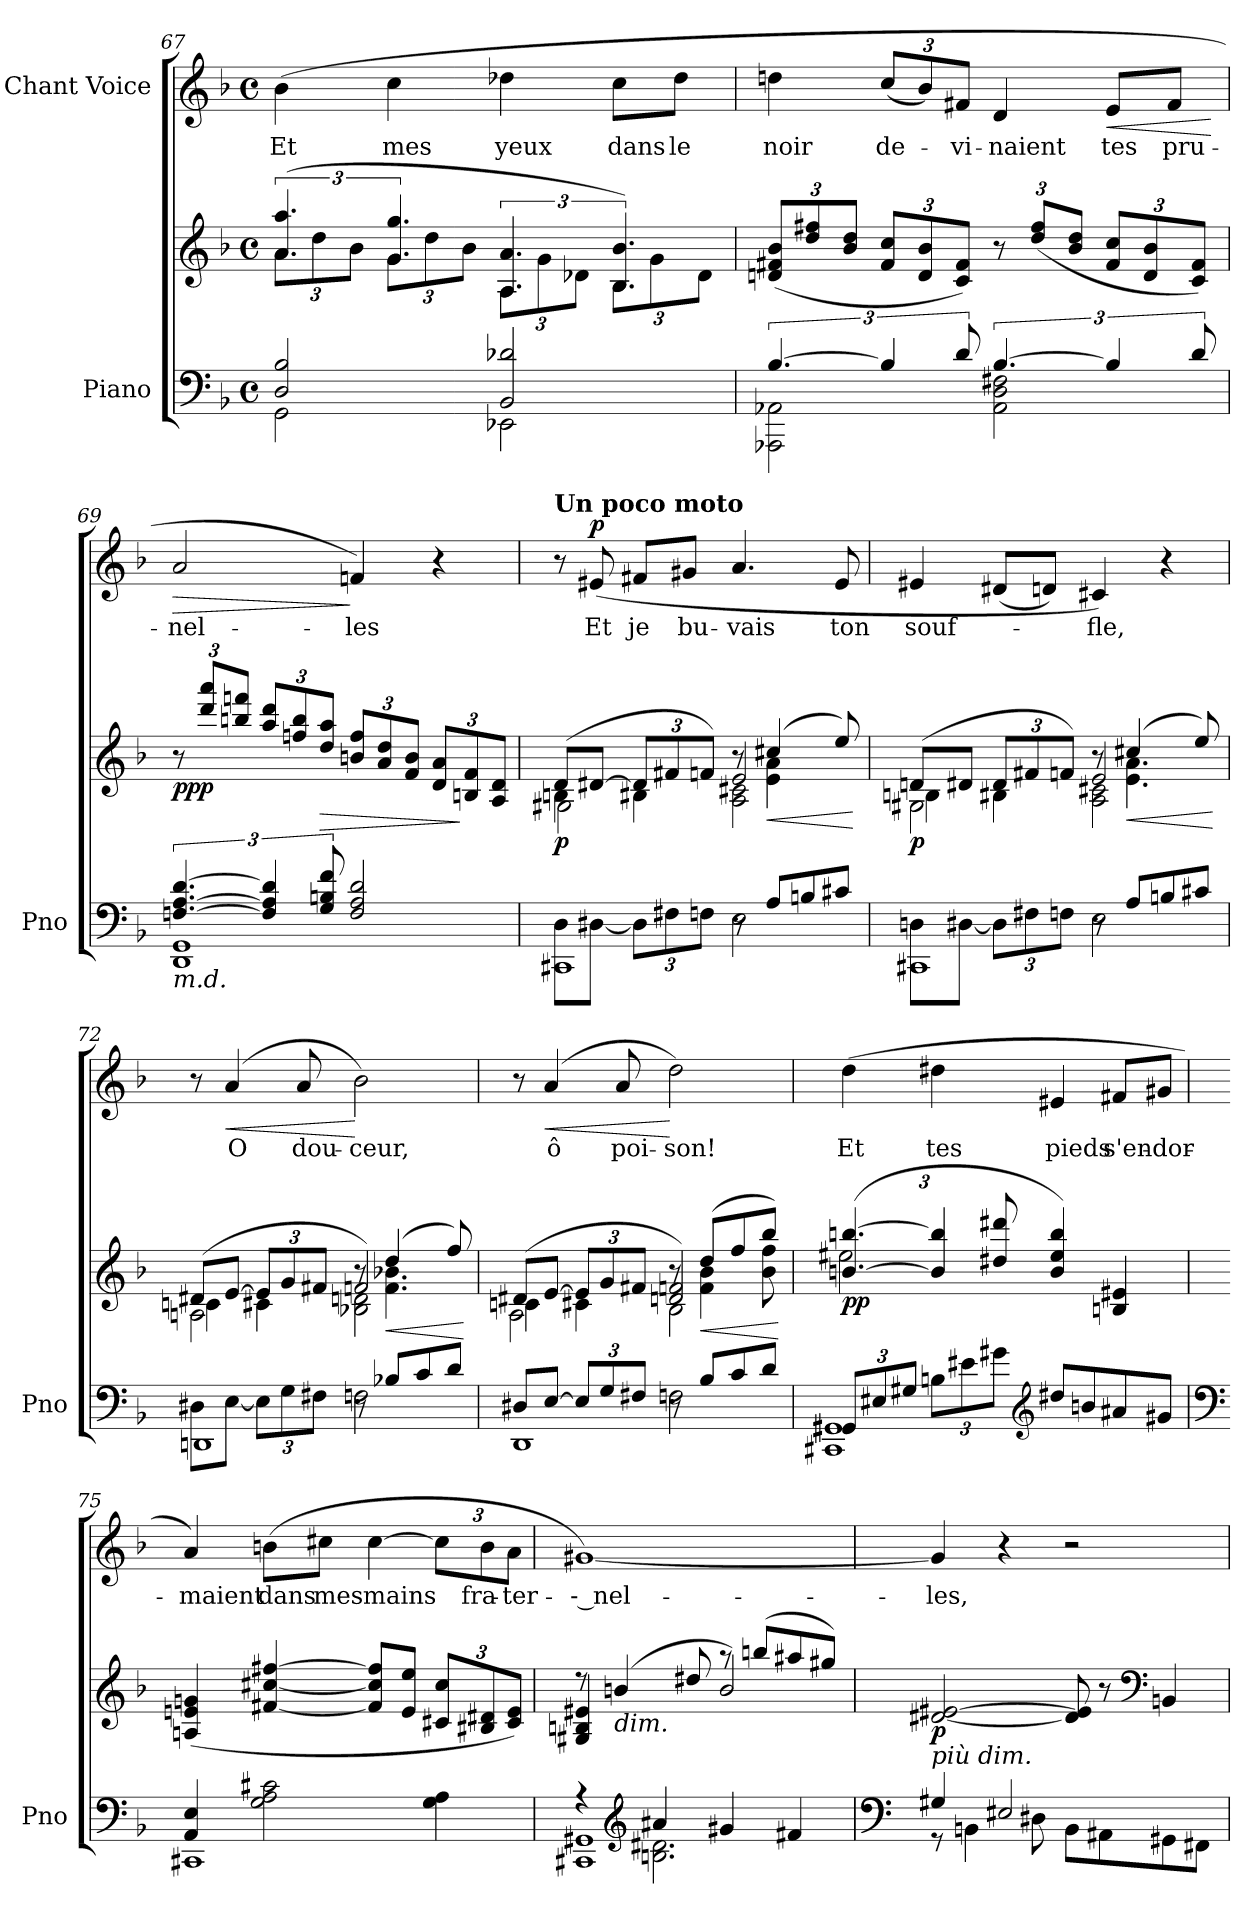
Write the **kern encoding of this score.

**kern	**kern	**dynam	**kern	**text	**dynam
*part2	*part2	*part2	*part1	*part1	*part1
*staff3	*staff2	*staff2/3	*staff1	*staff1	*staff1
*I"Piano	*	*	*I"Chant Voice	*	*
*I'Pno	*	*	*	*	*
!!LO:LB:g=z
*clefF4	*clefG2	*	*clefG2	*	*
*k[b-]	*k[b-]	*	*k[b-]	*	*
*M4/4	*M4/4	*	*M4/4	*	*
*met(c)	*met(c)	*	*met(c)	*	*
=67	=67	=67	=67	=67	=67
*^	*^	*	*	*	*
*	*	*	*Xbrackettup	*	*	*	*
!	!	!	!	!	!	!LO:LY:b	!LO:DY:b
!	!	!	!	!	!	!	!LO:DY:n=1:b
2D/ 2B-/	2GG\	(6.a/ 6.aa/	12a\L	.	(4b-\	Et	p other-dynamics
.	.	.	12dd\	.	.	.	.
.	.	.	12b-\J	.	.	.	.
!	!	!	!	!	!	!LO:LY:b	!
.	.	6.g/ 6.gg/	12g\L	.	4cc\	mes	.
.	.	.	12dd\	.	.	.	.
.	.	.	12b-\J	.	.	.	.
!	!	!	!	!	!	!LO:LY:b	!
2BB-/ 2d-X/	2EE-X\	6.A/ 6.a/	12A\L	.	4dd-X\	yeux	.
.	.	.	12g\	.	.	.	.
.	.	.	12d-X\J	.	.	.	.
!	!	!	!	!	!	!LO:LY:b	!
.	.	6.B-/ 6.b-/)	12B-\L	.	8cc\L	dans	.
.	.	.	12g\	.	.	.	.
!	!	!	!	!	!	!LO:LY:b	!
.	.	.	.	.	8dd-\J	le	.
.	.	.	12d-\J	.	.	.	.
=68	=68	=68	=68	=68	=68	=68	=68
!	!	!	!	!	!	!LO:LY:b	!
*	*	*v	*v	*	*	*	*
[6.B-/	2AAA-X\ 2AA-X\	(12dn/ 12f#X/ 12b-/L	.	4ddn\	noir	.
.	.	12dd/ 12ff#X/	.	.	.	.
.	.	12b-/ 12dd/J	.	.	.	.
*	*	*	*	*Xbrackettup	*	*
!	!	!	!	!	!LO:LY:b	!
6B-/]	.	12f#/ 12cc/L	.	(12cc/L	de-	.
.	.	12d/ 12b-/	.	12b-/)	.	.
!	!	!	!	!	!LO:LY:b	!
12d/	.	12c/ 12f#/J)	.	12f#X/J	vi-	.
!	!	!	!	!	!LO:LY:b	!
[6.B-/	2AA-\ 2D\ 2F#X\	12r	.	4d/	-naient	.
.	.	(12dd/ 12ff#/L	.	.	.	.
.	.	12b-/ 12dd/J	.	.	.	.
!	!	!	!	!	!LO:LY:b	!LO:HP:b
6B-/]	.	12f#/ 12cc/L	.	8e/L	tes	<
.	.	12d/ 12b-/	.	.	.	.
!	!	!	!	!	!LO:LY:b	!
.	.	.	.	8f#/J	pru-	.
12d/	.	12c/ 12f#/J)	.	.	.	.
*v	*v	*	*	*	*	*
.	.	.	.	.	[
=69	=69	=69	=69	=69	=69
*^	*	*	*	*	*
!LO:TX:b:i:t=m.d.	!	!	!	!	!	!
!	!	!	!LO:DY:b	!	!LO:LY:b	!LO:HP:b
[6.Fn/ [6.A/ [6.d/	1DD 1GG	12r	ppp	2a/	-nel-	>
.	.	12ddd/ 12aaa/L	.	.	.	.
.	.	12bbn/ 12fffn/J	.	.	.	.
6F/] 6A/] 6d/]	.	12aa/ 12ddd/L	.	.	.	.
.	.	12ffn/ 12bb/	.	.	.	.
!	!	!	!LO:HP:b	!	!	!
12G/ 12Bn/ 12f/	.	12dd/ 12aa/J	>	.	.	.
!	!	!	!	!	!LO:LY:b	!
2F/ 2A/ 2d/	.	12bn/ 12ff/L	.	4fn/)	-les	]
.	.	12a/ 12dd/	.	.	.	.
.	.	12f/ 12b/J	.	.	.	.
.	.	12d/ 12a/L	.	4r	.	.
.	.	12Bn/ 12f/	]	.	.	.
.	.	12A/ 12d/J	.	.	.	.
!!LO:PB:g=z
=70	=70	=70	=70	=70	=70	=70
*	*^	*^	*	*	*	*
*	*	*	*	*^	*	*	*	*
*	*	*	*	*	*^	*	*	*	*
*	*	*	*	*	*	*^	*	*	*	*
!	!	!	!	!	!	!	!	!	!LO:TX:a:B:t=Un poco moto	!	!
!	!	!	!	!	!	!	!	!LO:DY:b	!	!	!
2ryy	8D\L	1CC#X	(8d/L	8ryy	4Bn\	2ryy	2G#X\	p	8r	.	.
!	!	!	!	!	!	!	!	!	!	!LO:LY:b	!LO:DY:b
.	[8D#X\J	.	[8d#X/J	8ryy@	.	.	.	.	(8e#X/	Et	p
*	*Xbrackettup	*	*	*	*	*	*	*	*	*	*
!	!	!	!	!	!	!	!	!	!	!LO:LY:b	!
.	12D#\L]	.	12d#/L]	12ryy@	4B#X\	.	.	.	8f#X/L	je	.
.	12F#X\	.	12f#X/	24ryy@	.	.	.	.	.	.	.
!	!	!	!	!	!	!	!	!	!	!LO:LY:b	!
.	.	.	.	24ryy@	.	.	.	.	8g#X/J	bu-	.
.	12Fn\J	.	12fn/J)	12ryy@	.	.	.	.	.	.	.
!	!	!	!	!	!	!	!	!	!	!LO:LY:b	!
8r	2E\	.	8r	8ryy@	2e/	2A\ 2c#X\	2ryy	.	4.a/	-vais	.
!	!	!	!	!	!	!	!	!LO:HP:b	!	!	!
8A/L	.	.	(4cc#X/	4e\ 4a\	.	.	.	<	.	.	.
8Bn/	.	.	.	.	.	.	.	.	.	.	.
!	!	!	!	!	!	!	!	!	!	!LO:LY:b	!
8c#X/J	.	.	8ee/)	8ryy	.	.	.	.	8e#/	ton	.
*v	*v	*v	*	*	*	*	*	*	*	*	*
*	*v	*v	*v	*v	*v	*	*	*	*
.	.	[	.	.	.
=71	=71	=71	=71	=71	=71
*^	*^	*	*	*	*
*	*^	*	*^	*	*	*	*
*	*	*	*	*	*^	*	*	*	*
!	!	!	!	!	!	!	!LO:DY:b	!	!LO:LY:b	!
2ryy	8Dn\L	1CC#X	(8dn/L	8ryy	2G#X\	4Bn\	p	4e#X/	souf-	.
.	[8D#X\J	.	8d#X/J	8ryy@	.	.	.	.	.	.
.	12D#\L]	.	12d#/L	12ryy@	.	4B#X\	.	(8d#X/L	.	.
.	12F#X\	.	12f#X/	24ryy@	.	.	.	.	.	.
.	.	.	.	24ryy@	.	.	.	8dn/J)	.	.
.	12Fn\J	.	12fn/J)	12ryy@	.	.	.	.	.	.
!	!	!	!	!	!	!	!	!	!LO:LY:b	!
8r	2E\	.	8r	8ryy@	2e/	2A\ 2c#X\	.	4c#X/)	-fle,	.
!	!	!	!	!	!	!	!LO:HP:b	!	!	!
8A/L	.	.	(4cc#X/	4.e\ 4.a\	.	.	<	.	.	.
8Bn/	.	.	.	.	.	.	.	4r	.	.
8c#X/J	.	.	8ee/)	.	.	.	.	.	.	.
*v	*v	*v	*	*	*	*	*	*	*	*
*	*v	*v	*v	*v	*	*	*	*
.	.	[	.	.	.
=72	=72	=72	=72	=72	=72
*^	*^	*	*	*	*
*	*^	*	*^	*	*	*	*
*	*	*	*	*	*^	*	*	*	*
*	*	*	*	*	*	*^	*	*	*	*
2ryy	8D#X\L	1DDn	(8d#X/L	8ryy	2An\	2ryy	4cn\	.	8r	.	.
!	!	!	!	!	!	!	!	!	!	!LO:LY:b	!LO:HP:b
.	[8E\J	.	[8e/J	8ryy@	.	.	.	.	(4a/	O	<
.	12E\L]	.	12e/L]	12ryy@	.	.	4c#X\	.	.	.	.
.	12G\	.	12g/	24ryy@	.	.	.	.	.	.	.
!	!	!	!	!	!	!	!	!	!	!LO:LY:b	!
.	.	.	.	24ryy@	.	.	.	.	8a/	dou-	.
.	12F#X\J	.	12f#X/J	12ryy@	.	.	.	.	.	.	.
!	!	!	!	!	!	!	!	!	!	!LO:LY:b	!
8r	2Fn\	.	8r	8ryy@	2fn/)	2B-X\ 2dn\	2ryy	.	2b-\)	-ceur,	[
!	!	!	!	!	!	!	!	!LO:HP:b	!	!	!
8B-X/L	.	.	(4dd/	4.f\ 4.b-X\	.	.	.	<	.	.	.
8c/	.	.	.	.	.	.	.	.	.	.	.
8d/J	.	.	8ff/)	.	.	.	.	.	.	.	.
*v	*v	*v	*	*	*	*	*	*	*	*	*
*	*v	*v	*v	*v	*v	*	*	*	*
.	.	[	.	.	.
!!LO:LB:g=z
=73	=73	=73	=73	=73	=73
*^	*^	*	*	*	*
*	*^	*	*^	*	*	*	*
*	*	*	*	*	*^	*	*	*	*
8D#X/L	2ryy	1DD	(8d#X/L	4cn\	2ryy	2A\	.	8r	.	.
!	!	!	!	!	!	!	!	!	!LO:LY:b	!LO:HP:b
[8E/J	.	.	[8e/J	.	.	.	.	(4a/	ô	<
12E/L]	.	.	12e/L]	4c#X\	.	.	.	.	.	.
12G/	.	.	12g/	.	.	.	.	.	.	.
!	!	!	!	!	!	!	!	!	!LO:LY:b	!
.	.	.	.	.	.	.	.	8a/	poi-	.
12F#X/J	.	.	12f#X/J	.	.	.	.	.	.	.
!	!	!	!	!	!	!	!	!	!LO:LY:b	!
8r	2Fn\	.	8r	8ryy	2dn/ 2fn/)	2B-\	.	2dd\)	-son!	[
!	!	!	!	!	!	!	!LO:HP:b	!	!	!
8B-/L	.	.	(8dd/L	4f\ 4b-\	.	.	<	.	.	.
8c/	.	.	8ff/	.	.	.	.	.	.	.
8d/J	.	.	8bb-/J)	8b-\ 8ff\	.	.	.	.	.	.
*v	*v	*v	*	*	*	*	*	*	*	*
*	*v	*v	*v	*v	*	*	*	*
.	.	[	.	.	.
=74	=74	=74	=74	=74	=74
*brackettup	*	*	*	*	*
*^	*^	*	*	*	*
!	!	!	!	!LO:DY:b	!	!LO:LY:b	!LO:DY:b
!	!	!	!	!	!	!	!LO:DY:n=1:b
12GG#X/L	1CC#X 1GG#	([6.bn/ [6.bbn/	2ee#X\	pp	(4dd\	Et	pp other-dynamics
12E#X/	.	.	.	.	.	.	.
12G#X/J	.	.	.	.	.	.	.
*Xbrackettup	*	*	*	*	*	*	*
!	!	!	!	!	!	!LO:LY:b	!
12Bn\L	.	6b/] 6bb/]	.	.	4dd#X\	tes	.
12e#X\	.	.	.	.	.	.	.
12g#X\J	.	12dd#X/ 12ddd#X/	.	.	.	.	.
*clefG2	*	*	*	*	*	*	*
!	!	!	!	!	!	!LO:LY:b	!
8dd#X/L	.	4b/ 4ee#/ 4bb/)	2ryy	.	4e#X/	pieds	.
8bn/	.	.	.	.	.	.	.
!	!	!	!	!	!	!LO:LY:b	!
8a#X/	.	4Bn/ 4e#X/	.	.	8f#X/L	s'en-	.
!	!	!	!	!	!	!LO:LY:b	!
8g#X/J	.	.	.	.	8g#X/J	-dor-	.
*	*	*v	*v	*	*	*	*
=75	=75	=75	=75	=75	=75	=75
*clefF4	*	*	*	*	*	*
!	!	!	!	!	!LO:LY:b	!
4AA/ 4E/	1CC#X	(4An/ 4en/ 4gn/	.	4a/)	-maient	.
!	!	!	!	!	!LO:LY:b	!
2G\ 2A\ 2c#X\	.	[4f#X/ [4cc#X/ [4ff#X/	.	(8bn\L	dans	.
!	!	!	!	!	!LO:LY:b	!
.	.	.	.	8cc#X\J	mes	.
!	!	!	!	!	!LO:LY:b	!
.	.	8f#/] 8cc#/] 8ff#/]L	.	[4cc#\	mains	.
.	.	8e/ 8ee/J	.	.	.	.
*	*	*	*	*brackettup	*	*
4G\ 4A\	.	12c#X/ 12cc#/L	.	12cc#\L]	.	.
!	!	!	!	!	!LO:LY:b	!
.	.	12B#X/ 12d#X/	.	12b\	fra-	.
!	!	!	!	!	!LO:LY:b	!
.	.	12c#/ 12e/J)	.	12a\J	-ter-	.
!!LO:LB:g=z
=76	=76	=76	=76	=76	=76	=76
*	*^	*^	*	*	*	*
!	!	!	!	!	!	!	!LO:LY:b	!
4r	1CC#X 1GG#X	4ryy	8r	4G#X/ 4Bn/ 4e#X/	.	[1g#X)	-- nel-	.
!	!	!	!LO:TX:b:i:t=dim.	!	!	!	!	!
.	.	.	(4bn/	.	.	.	.	.
*clefG2	*	*	*	*	*	*	*	*
(4a#X/	.	2.Bn\ 2.d#X\	.	4ryy	.	.	.	.
.	.	.	8dd#X/	.	.	.	.	.
4g#X/	.	.	8r	2b/)	.	.	.	.
.	.	.	(8bbn/L	.	.	.	.	.
4f#X/	.	.	8aa#X/	.	.	.	.	.
.	.	.	8gg#X/J)	.	.	.	.	.
*v	*v	*v	*	*	*	*	*	*
*	*v	*v	*	*	*	*
=77	=77	=77	=77	=77	=77
*clefF4	*	*	*	*	*
*^	*	*	*	*	*
!	!	!LO:TX:b:i:t=più dim.	!	!	!	!
!	!	!	!LO:DY:b	!	!LO:LY:b	!
4G#X/	8r	[2d#X/ [2e#X/)	p	4g#/]	-les,	.
.	4BBn\	.	.	.	.	.
2E#X/	.	.	.	4r	.	.
.	8D#X\	.	.	.	.	.
.	8BB\L	8d#/] 8e#/]	.	2r	.	.
.	8AA#X\	8r	.	.	.	.
*	*	*clefF4	*	*	*	*
4ryy	8GG#X\	(4BBn/	.	.	.	.
.	8FF#X\J	.	.	.	.	.
*v	*v	*	*	*	*	*
=	=	=	=	=	=
*-	*-	*-	*-	*-	*-
